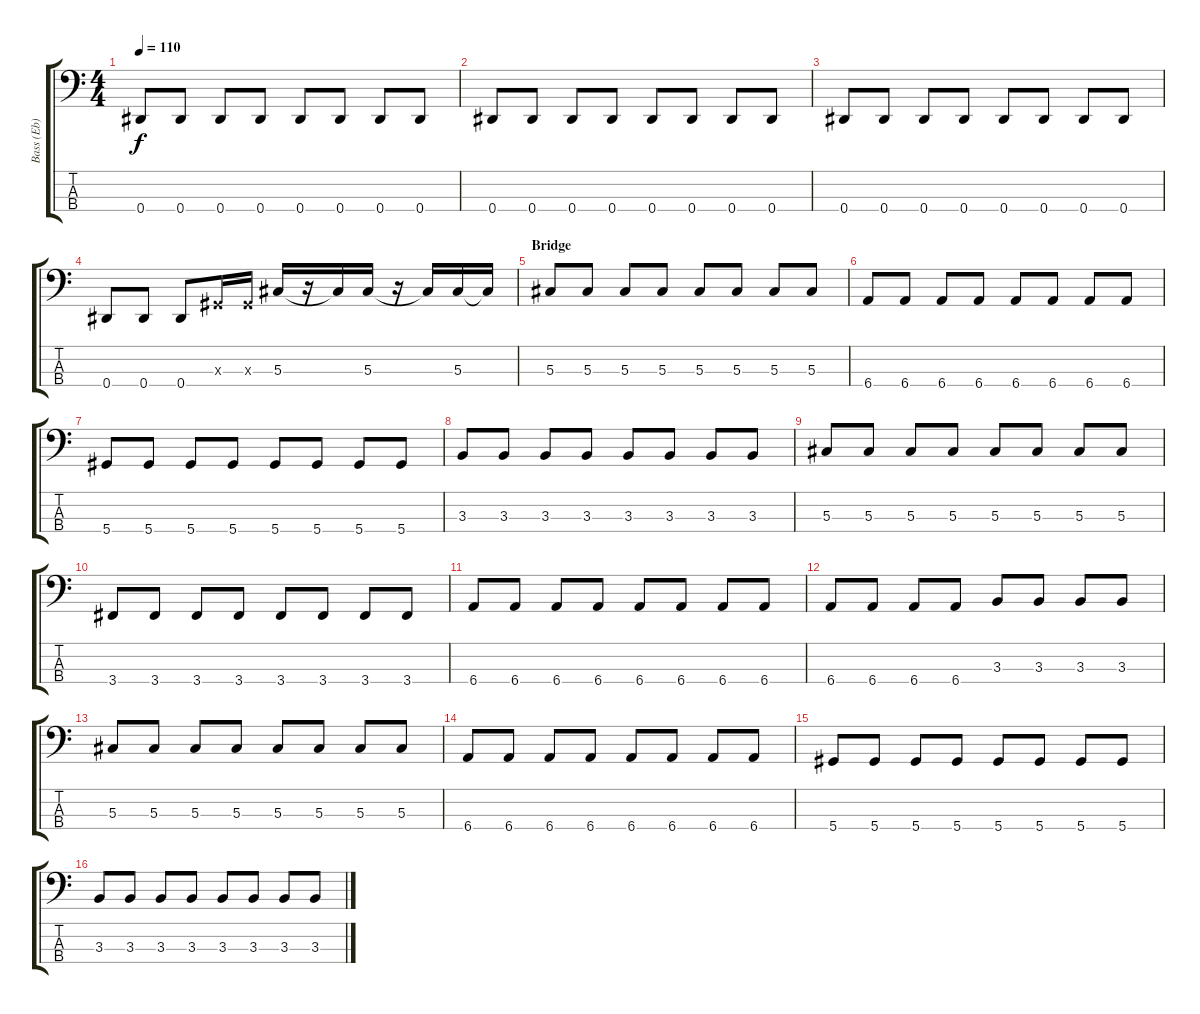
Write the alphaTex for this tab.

\track ("Bass (Eb)" "Bass (Eb)") {instrument electricbassfinger}
\staff {score tabs}
\tuning (Gb2 Db2 Ab1 Eb1) {hide}
\ts (4 4)
\tempo 110
\clef f4
\ks c
0.4.8{dy f} 0.4.8 0.4.8 0.4.8 0.4.8 0.4.8 0.4.8 0.4.8 |
0.4.8 0.4.8 0.4.8 0.4.8 0.4.8 0.4.8 0.4.8 0.4.8 |
0.4.8 0.4.8 0.4.8 0.4.8 0.4.8 0.4.8 0.4.8 0.4.8 |
0.4.8 0.4.8 0.4.8 0.3{x}.16 0.3{x}.16 5.3.16 r.16 5.3{t}.16 5.3.16 r.16 5.3{t}.16 5.3.16 5.3{t}.16 |
\section ("" "Bridge")
5.3.8 5.3.8 5.3.8 5.3.8 5.3.8 5.3.8 5.3.8 5.3.8 |
6.4.8 6.4.8 6.4.8 6.4.8 6.4.8 6.4.8 6.4.8 6.4.8 |
5.4.8 5.4.8 5.4.8 5.4.8 5.4.8 5.4.8 5.4.8 5.4.8 |
3.3.8 3.3.8 3.3.8 3.3.8 3.3.8 3.3.8 3.3.8 3.3.8 |
5.3.8 5.3.8 5.3.8 5.3.8 5.3.8 5.3.8 5.3.8 5.3.8 |
3.4.8 3.4.8 3.4.8 3.4.8 3.4.8 3.4.8 3.4.8 3.4.8 |
6.4.8 6.4.8 6.4.8 6.4.8 6.4.8 6.4.8 6.4.8 6.4.8 |
6.4.8 6.4.8 6.4.8 6.4.8 3.3.8 3.3.8 3.3.8 3.3.8 |
5.3.8 5.3.8 5.3.8 5.3.8 5.3.8 5.3.8 5.3.8 5.3.8 |
6.4.8 6.4.8 6.4.8 6.4.8 6.4.8 6.4.8 6.4.8 6.4.8 |
5.4.8 5.4.8 5.4.8 5.4.8 5.4.8 5.4.8 5.4.8 5.4.8 |
3.3.8 3.3.8 3.3.8 3.3.8 3.3.8 3.3.8 3.3.8 3.3.8
